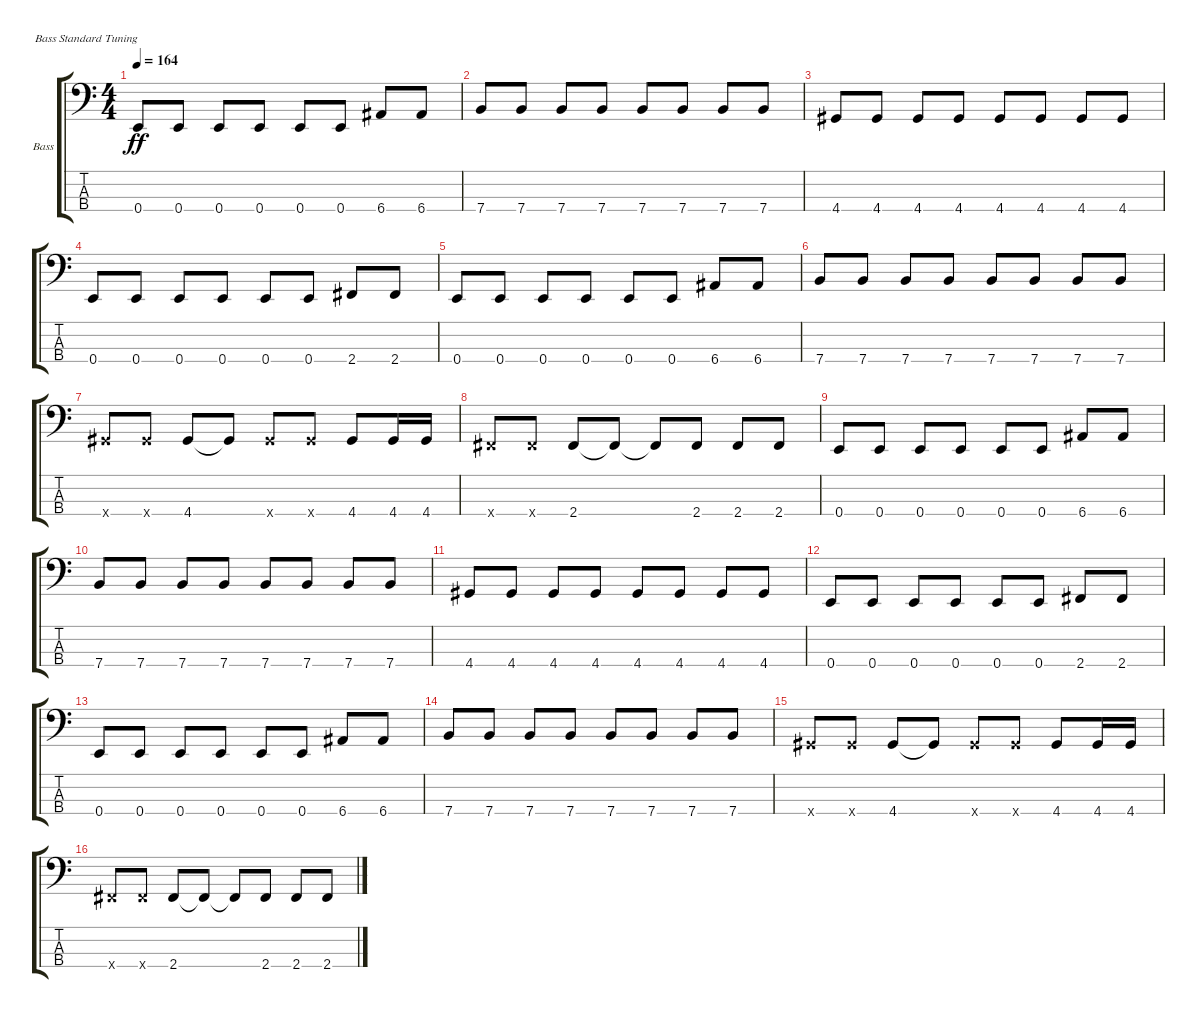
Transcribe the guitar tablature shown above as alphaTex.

\defaultSystemsLayout 4
\bracketExtendMode groupsimilarinstruments
\firstSystemTrackNameOrientation horizontal
\otherSystemsTrackNameOrientation horizontal
\track ("Bass" "Bass") {instrument electricbassfinger}
\staff {score tabs}
\tuning (G2 D2 A1 E1)
\ts (4 4)
\tempo 164
\clef f4
\ks c
0.4.8{dy ff} 0.4.8 0.4.8 0.4.8 0.4.8 0.4.8 6.4.8 6.4.8 |
7.4.8 7.4.8 7.4.8 7.4.8 7.4.8 7.4.8 7.4.8 7.4.8 |
4.4.8 4.4.8 4.4.8 4.4.8 4.4.8 4.4.8 4.4.8 4.4.8 |
0.4.8 0.4.8 0.4.8 0.4.8 0.4.8 0.4.8 2.4.8 2.4.8 |
0.4.8 0.4.8 0.4.8 0.4.8 0.4.8 0.4.8 6.4.8 6.4.8 |
7.4.8 7.4.8 7.4.8 7.4.8 7.4.8 7.4.8 7.4.8 7.4.8 |
4.4{x}.8 4.4{x}.8 4.4.8 4.4{t}.8 4.4{x}.8 4.4{x}.8 4.4.8 4.4.16 4.4.16 |
2.4{x}.8 2.4{x}.8 2.4.8 2.4{t}.8 2.4{t}.8 2.4.8 2.4.8 2.4.8 |
0.4.8 0.4.8 0.4.8 0.4.8 0.4.8 0.4.8 6.4.8 6.4.8 |
7.4.8 7.4.8 7.4.8 7.4.8 7.4.8 7.4.8 7.4.8 7.4.8 |
4.4.8 4.4.8 4.4.8 4.4.8 4.4.8 4.4.8 4.4.8 4.4.8 |
0.4.8 0.4.8 0.4.8 0.4.8 0.4.8 0.4.8 2.4.8 2.4.8 |
0.4.8 0.4.8 0.4.8 0.4.8 0.4.8 0.4.8 6.4.8 6.4.8 |
7.4.8 7.4.8 7.4.8 7.4.8 7.4.8 7.4.8 7.4.8 7.4.8 |
4.4{x}.8 4.4{x}.8 4.4.8 4.4{t}.8 4.4{x}.8 4.4{x}.8 4.4.8 4.4.16 4.4.16 |
2.4{x}.8 2.4{x}.8 2.4.8 2.4{t}.8 2.4{t}.8 2.4.8 2.4.8 2.4.8
